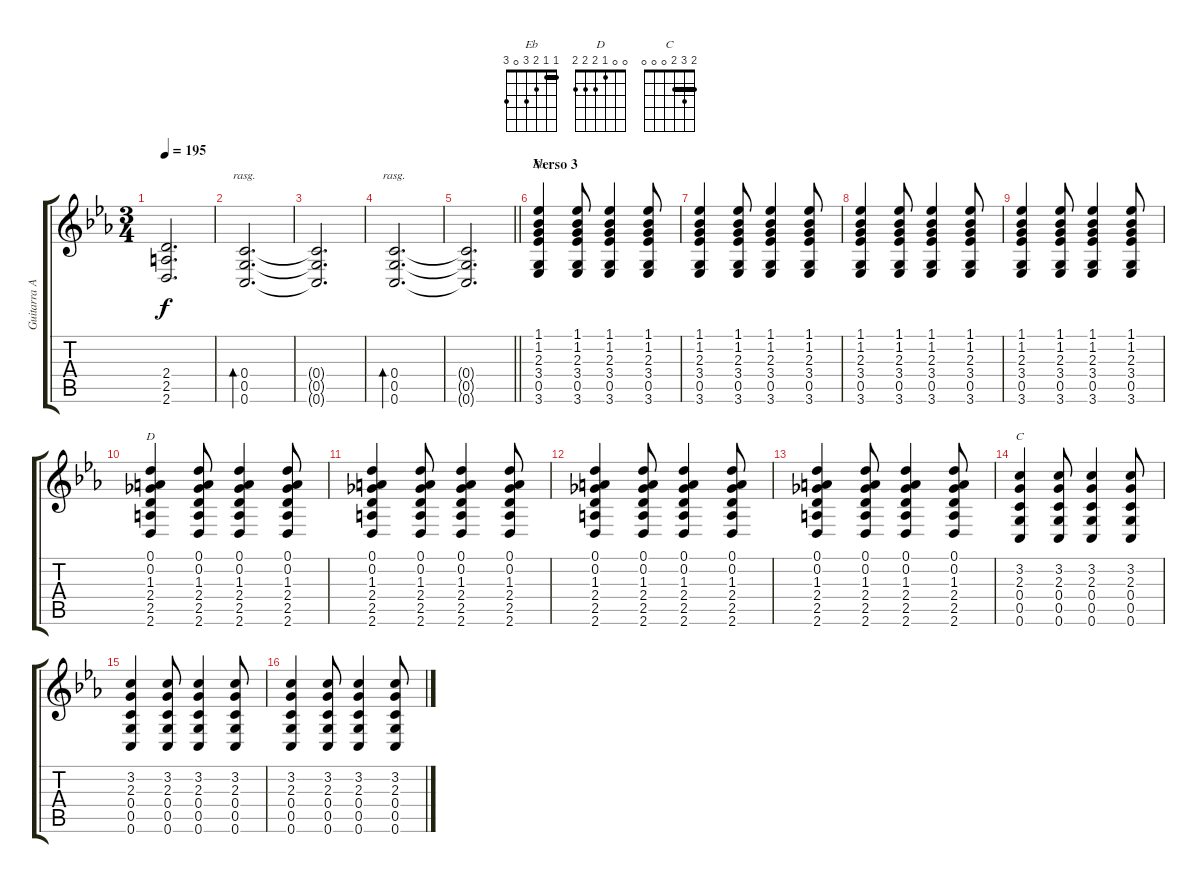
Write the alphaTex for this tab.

\track ("Guitarra Acústica" "Guitarra A") {instrument acousticguitarsteel}
\staff {score tabs}
\tuning (D4 A3 F3 C3 G2 C2) {hide}
\chord ("Eb" 1 1 2 3 0 3) {barre 1}
\chord ("D" 0 0 1 2 2 2)
\chord ("C" 2 3 2 0 0 0) {barre 2}
\ts (3 4)
\tempo 195
\clef g2
\ks eb
(2.4{t} 2.5{t} 2.6{t}).2{d dy f} |
(0.4 0.5 0.6).2{d bd 240 rasg ii} |
(0.4{t} 0.5{t} 0.6{t}).2{d} |
(0.4 0.5 0.6).2{d bd 240 rasg ii} |
\barLineRight lightlight
(0.4{t} 0.5{t} 0.6{t}).2{d} |
\section ("" "Verso 3")
(1.1 1.2 2.3 3.4 0.5 3.6).4{ch "Eb"} (1.1 1.2 2.3 3.4 0.5 3.6).8 (1.1 1.2 2.3 3.4 0.5 3.6).4 (1.1 1.2 2.3 3.4 0.5 3.6).8 |
(1.1 1.2 2.3 3.4 0.5 3.6).4 (1.1 1.2 2.3 3.4 0.5 3.6).8 (1.1 1.2 2.3 3.4 0.5 3.6).4 (1.1 1.2 2.3 3.4 0.5 3.6).8 |
(1.1 1.2 2.3 3.4 0.5 3.6).4 (1.1 1.2 2.3 3.4 0.5 3.6).8 (1.1 1.2 2.3 3.4 0.5 3.6).4 (1.1 1.2 2.3 3.4 0.5 3.6).8 |
(1.1 1.2 2.3 3.4 0.5 3.6).4 (1.1 1.2 2.3 3.4 0.5 3.6).8 (1.1 1.2 2.3 3.4 0.5 3.6).4 (1.1 1.2 2.3 3.4 0.5 3.6).8 |
(0.1 0.2 1.3 2.4 2.5 2.6).4{ch "D"} (0.1 0.2 1.3 2.4 2.5 2.6).8 (0.1 0.2 1.3 2.4 2.5 2.6).4 (0.1 0.2 1.3 2.4 2.5 2.6).8 |
(0.1 0.2 1.3 2.4 2.5 2.6).4 (0.1 0.2 1.3 2.4 2.5 2.6).8 (0.1 0.2 1.3 2.4 2.5 2.6).4 (0.1 0.2 1.3 2.4 2.5 2.6).8 |
(0.1 0.2 1.3 2.4 2.5 2.6).4 (0.1 0.2 1.3 2.4 2.5 2.6).8 (0.1 0.2 1.3 2.4 2.5 2.6).4 (0.1 0.2 1.3 2.4 2.5 2.6).8 |
(0.1 0.2 1.3 2.4 2.5 2.6).4 (0.1 0.2 1.3 2.4 2.5 2.6).8 (0.1 0.2 1.3 2.4 2.5 2.6).4 (0.1 0.2 1.3 2.4 2.5 2.6).8 |
(3.2 2.3 0.4 0.5 0.6).4{ch "C"} (3.2 2.3 0.4 0.5 0.6).8 (3.2 2.3 0.4 0.5 0.6).4 (3.2 2.3 0.4 0.5 0.6).8 |
(3.2 2.3 0.4 0.5 0.6).4 (3.2 2.3 0.4 0.5 0.6).8 (3.2 2.3 0.4 0.5 0.6).4 (3.2 2.3 0.4 0.5 0.6).8 |
(3.2 2.3 0.4 0.5 0.6).4 (3.2 2.3 0.4 0.5 0.6).8 (3.2 2.3 0.4 0.5 0.6).4 (3.2 2.3 0.4 0.5 0.6).8
